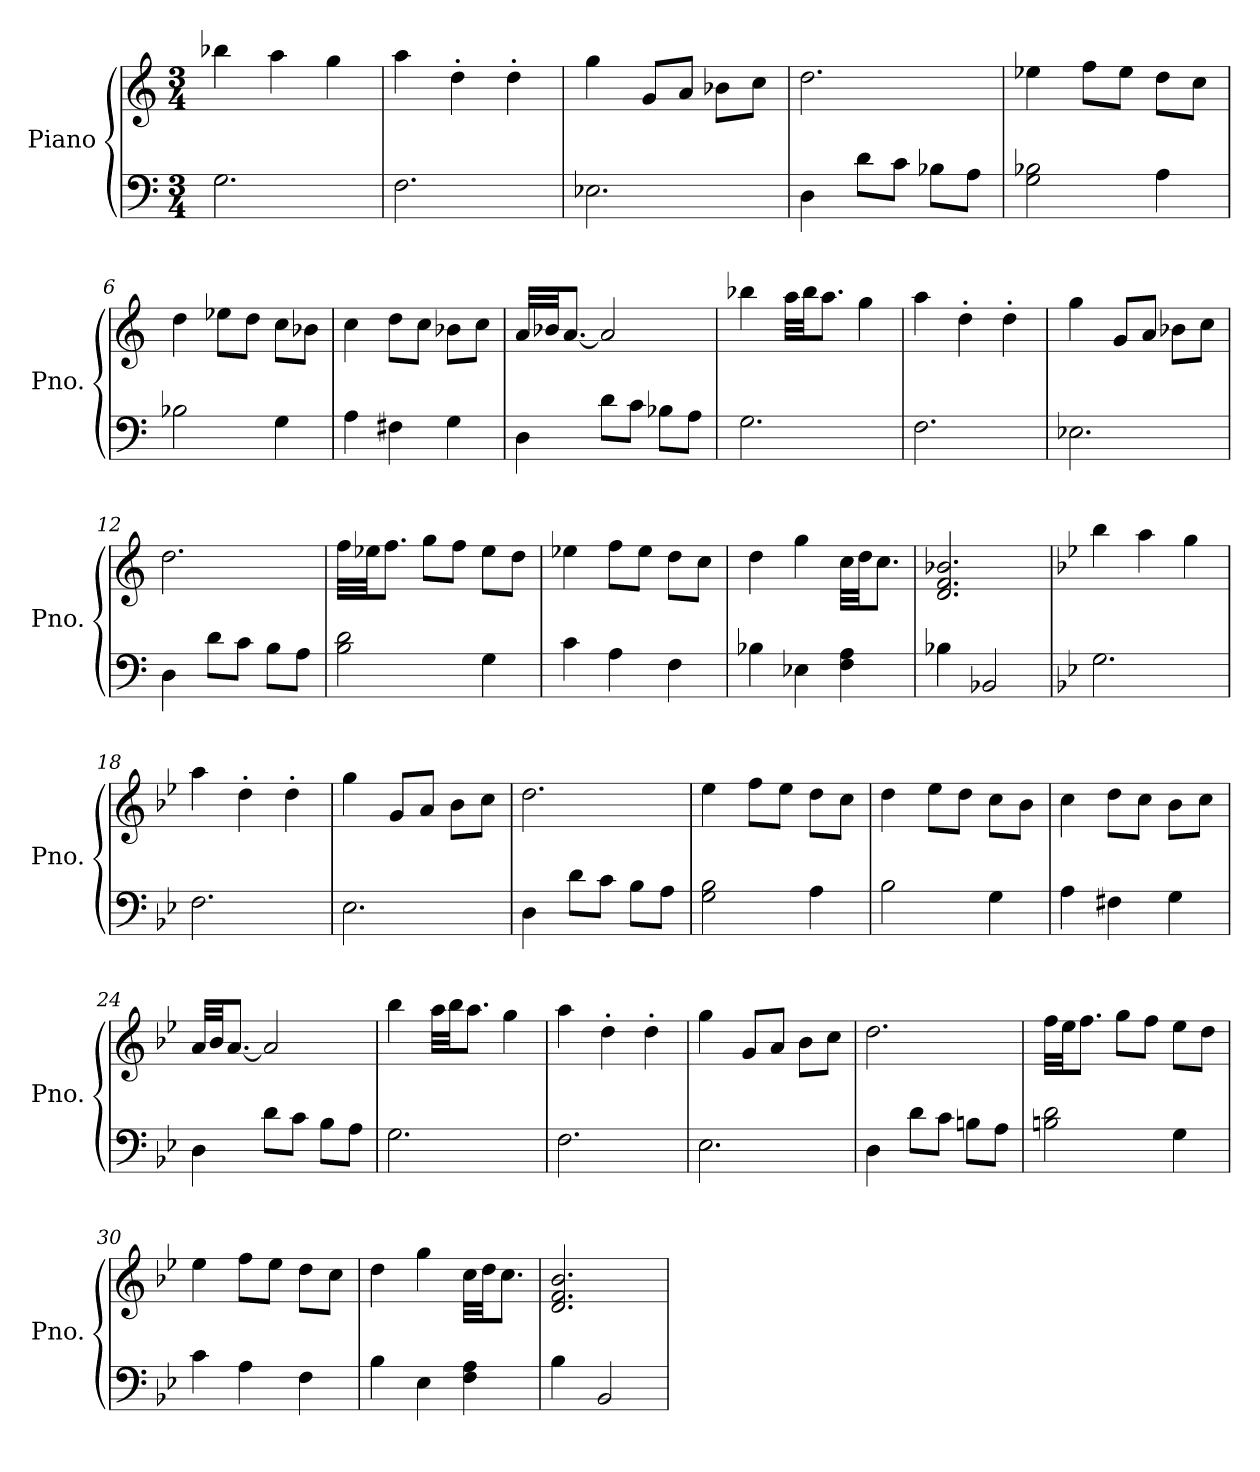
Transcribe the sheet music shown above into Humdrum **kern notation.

**kern	**kern
*part1	*part1
*staff2	*staff1
*I"Piano	*
*I'Pno.	*
*clefF4	*clefG2
*k[]	*k[]
*M3/4	*M3/4
*MM120	*MM120
=1	=1
2.G\	4bb-X\
.	4aa\
.	4gg\
=2	=2
2.F\	4aa\
.	4dd'\
.	4dd'\
=3	=3
2.E-X\	4gg\
.	8g/L
.	8a/J
.	8b-X\L
.	8cc\J
=4	=4
4D\	2.dd\
8d\L	.
8c\J	.
8B-X\L	.
8A\J	.
=5	=5
2G\ 2B-X\	4ee-X\
.	8ff\L
.	8ee-\J
4A\	8dd\L
.	8cc\J
=6	=6
2B-X\	4dd\
.	8ee-X\L
.	8dd\J
4G\	8cc\L
.	8b-X\J
=7	=7
4A\	4cc\
4F#X\	8dd\L
.	8cc\J
4G\	8b-X\L
.	8cc\J
!!LO:LB:g=z
=8	=8
4D\	32a/LLL
.	32b-X/JJ
.	[8.a/J
8d\L	2a/]
8c\J	.
8B-X\L	.
8A\J	.
=9	=9
2.G\	4bb-X\
.	32aa\LLL
.	32bb-\JJ
.	8.aa\J
.	4gg\
=10	=10
2.F\	4aa\
.	4dd'\
.	4dd'\
=11	=11
2.E-X\	4gg\
.	8g/L
.	8a/J
.	8b-X\L
.	8cc\J
=12	=12
4D\	2.dd\
8d\L	.
8c\J	.
8B\L	.
8A\J	.
=13	=13
2B\ 2d\	32ff\LLL
.	32ee-X\JJ
.	8.ff\J
.	8gg\L
.	8ff\J
4G\	8ee-\L
.	8dd\J
!!LO:LB:g=z
=14	=14
4c\	4ee-X\
4A\	8ff\L
.	8ee-\J
4F\	8dd\L
.	8cc\J
=15	=15
4B-X\	4dd\
4E-X\	4gg\
4F\ 4A\	32cc\LLL
.	32dd\JJ
.	8.cc\J
=16	=16
4B-X\	2.d/ 2.f/ 2.b-X/
2BB-X/	.
=17	=17
*k[b-e-]	*k[b-e-]
2.G\	4bb-\
.	4aa\
.	4gg\
=18	=18
2.F\	4aa\
.	4dd'\
.	4dd'\
=19	=19
2.E-\	4gg\
.	8g/L
.	8a/J
.	8b-\L
.	8cc\J
=20	=20
4D\	2.dd\
8d\L	.
8c\J	.
8B-\L	.
8A\J	.
=21	=21
2G\ 2B-\	4ee-\
.	8ff\L
.	8ee-\J
4A\	8dd\L
.	8cc\J
!!LO:LB:g=z
=22	=22
2B-\	4dd\
.	8ee-\L
.	8dd\J
4G\	8cc\L
.	8b-\J
=23	=23
4A\	4cc\
4F#X\	8dd\L
.	8cc\J
4G\	8b-\L
.	8cc\J
=24	=24
4D\	32a/LLL
.	32b-/JJ
.	[8.a/J
8d\L	2a/]
8c\J	.
8B-\L	.
8A\J	.
=25	=25
2.G\	4bb-\
.	32aa\LLL
.	32bb-\JJ
.	8.aa\J
.	4gg\
=26	=26
2.F\	4aa\
.	4dd'\
.	4dd'\
=27	=27
2.E-\	4gg\
.	8g/L
.	8a/J
.	8b-\L
.	8cc\J
!!LO:LB:g=z
=28	=28
4D\	2.dd\
8d\L	.
8c\J	.
8Bn\L	.
8A\J	.
=29	=29
2Bn\ 2d\	32ff\LLL
.	32ee-\JJ
.	8.ff\J
.	8gg\L
.	8ff\J
4G\	8ee-\L
.	8dd\J
=30	=30
4c\	4ee-\
4A\	8ff\L
.	8ee-\J
4F\	8dd\L
.	8cc\J
=31	=31
4B-\	4dd\
4E-\	4gg\
4F\ 4A\	32cc\LLL
.	32dd\JJ
.	8.cc\J
=32	=32
4B-\	2.d/ 2.f/ 2.b-/
2BB-/	.
=	=
*-	*-
